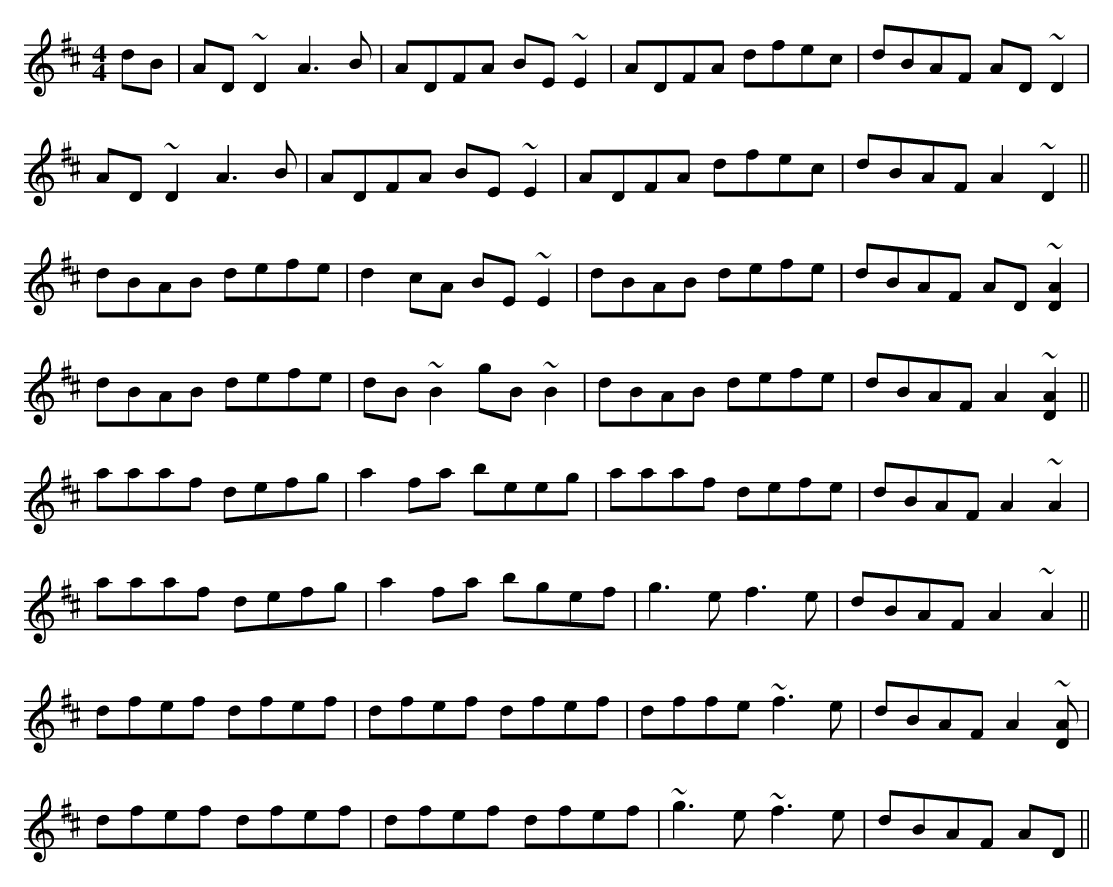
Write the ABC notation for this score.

X:1
M:4/4
K:D
dB|AD ~D2 A3B|ADFA BE~E2|ADFA dfec|dBAF AD~D2|
AD ~D2 A3B|ADFA BE~E2|ADFA dfec|dBAF A2~D2||
dBAB defe|d2cA BE~E2|dBAB defe|dBAF AD~[AD]2|
dBAB defe|dB~B2 gB~B2|dBAB defe|dBAF A2~[AD]2||
aaaf defg|a2fa beeg|aaaf defe|dBAF A2~A2|
aaaf defg|a2fa bgef|g3e f3e|dBAF A2 ~A2||
dfef dfef|dfef dfef|dffe ~f3e|dBAF A2~[AD]|
dfef dfef|dfef dfef|~g3e ~f3e|dBAF AD||
